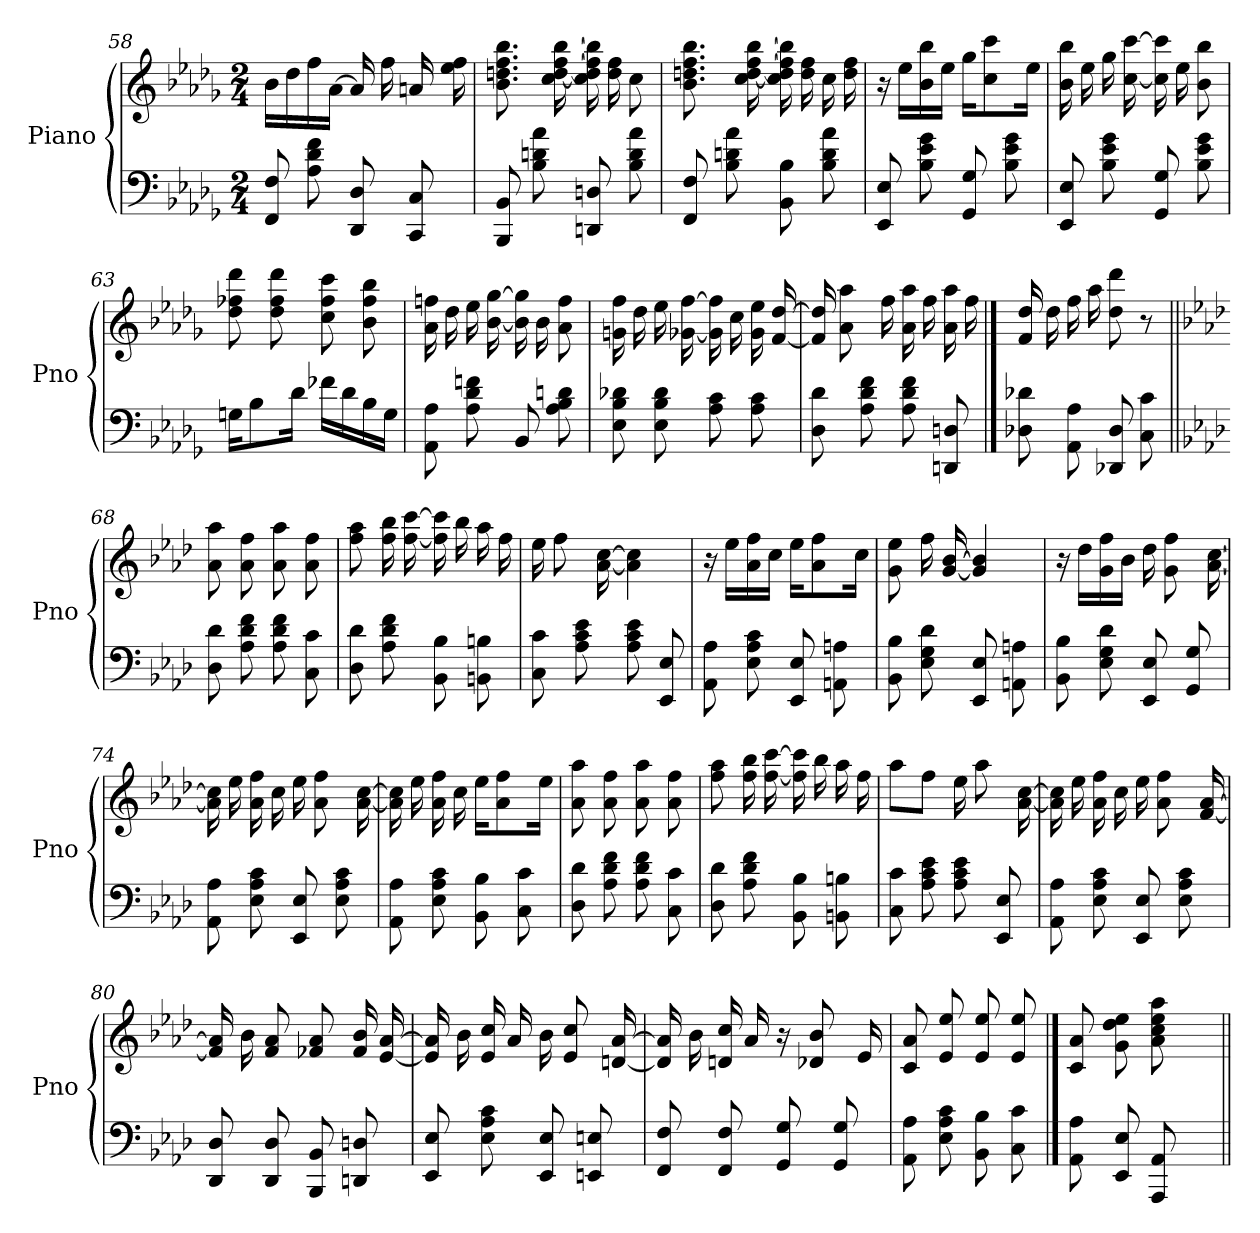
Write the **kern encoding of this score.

**kern	**kern
*part2	*part1
*staff2	*staff1
*I"Piano	*I"Piano
*I'Pno	*I'Pno
*clefF4	*clefG2
*k[b-e-a-d-g-]	*k[b-e-a-d-g-]
*M2/4	*M2/4
=58	=58
8FF/ 8F/	16b-\LL
.	16dd-\
8A-\ 8d-\ 8f\	16ff\
.	[16a-\JJ
8DD-/ 8D-/	16a-/]
.	16ff\
8CC/ 8C/	16an/
.	16ee-\ 16ff\
=59	=59
8BBB-/ 8BB-/	8.b-\ 8.ddn\ 8.ff\ 8.bb-\
8B-\ 8dn\ 8a-\	.
.	[16cc\ [16dd\ [16ff\ [16bb-\
8DDn/ 8Dn/	16cc\] 16dd\] 16ff\] 16bb-\]
.	16dd\ 16ff\
8B-\ 8d\ 8a-\	8cc\
!!LO:LB:g=z
=60	=60
8FF/ 8F/	8.b-\ 8.ddn\ 8.ff\ 8.bb-\
8B-\ 8dn\ 8a-\	.
.	[16cc\ [16dd\ [16ff\ [16bb-\
8BB-\ 8B-\	16cc\] 16dd\] 16ff\] 16bb-\]
.	16dd\ 16ff\
8B-\ 8d\ 8a-\	16cc\
.	16dd\ 16ff\
=61	=61
8EE-/ 8E-/	16r
.	16ee-\LL
8B-\ 8e-\ 8g-\	16b-\ 16bb-\
.	16ee-\JJ
8GG-/ 8G-/	16gg-\KL
.	8cc\ 8ccc\
8B-\ 8e-\ 8g-\	.
.	16ee-\Jk
=62	=62
8EE-/ 8E-/	16b-\ 16bb-\
.	16ee-\
8B-\ 8e-\ 8g-\	16gg-\
.	[16cc\ [16ccc\
8GG-/ 8G-/	16cc\] 16ccc\]
.	16ee-\
8B-\ 8e-\ 8g-\	8b-\ 8bb-\
=63	=63
16Gn\KL	8dd-\ 8ff-X\ 8ddd-\
8B-\	.
.	8dd-\ 8ff-\ 8ddd-\
16d-\Jk	.
16f-X\LL	8cc\ 8ff-\ 8ccc\
16d-\	.
16B-\	8b-\ 8ff-\ 8bb-\
16G\JJ	.
=64	=64
8AA-\ 8A-\	16a-\ 16ffn\
.	16dd-\
8A-\ 8d-\ 8fn\	16ee-\
.	[16b-\ [16gg-\
8BB-/	16b-\] 16gg-\]
.	16b-\
8A-\ 8B-\ 8dn\	8a-\ 8ff\
!!LO:LB:g=z
=65	=65
8E-\ 8B-\ 8d-X\	16gn\ 16ff\
.	16dd-\
8E-\ 8B-\ 8d-\	16ee-\
.	[16g-X\ [16ff\
8A-\ 8c\	16g-\] 16ff\]
.	16cc\
8A-\ 8c\	16g-\ 16ee-\
.	[16f/ [16dd-/
=66	=66
8D-\ 8d-\	16f/] 16dd-/]
.	8a-\ 8aa-\
8A-\ 8d-\ 8f\	.
.	16ff\
8A-\ 8d-\ 8f\	16a-\ 16aa-\
.	16ff\
8DDn/ 8Dn/	16a-\ 16aa-\
.	16ff\
==67	==67
8D-X\ 8d-X\	16f/ 16dd-/
.	16dd-\
8AA-\ 8A-\	16ff\
.	16aa-\
8DD-X/ 8D-/	8dd-\ 8ddd-\
8C\ 8c\	8r
=68||	=68||
*k[b-e-a-d-]	*k[b-e-a-d-]
8D-\ 8d-\	8a-\ 8aa-\
8A-\ 8d-\ 8f\	8a-\ 8ff\
8A-\ 8d-\ 8f\	8a-\ 8aa-\
8C\ 8c\	8a-\ 8ff\
=69	=69
8D-\ 8d-\	8ff\ 8aa-\
8A-\ 8d-\ 8f\	16ff\ 16bb-\
.	[16ff\ [16ccc\
8BB-\ 8B-\	16ff\] 16ccc\]
.	16bb-\
8BBn\ 8Bn\	16aa-\
.	16ff\
!!LO:LB:g=z
=70	=70
8C\ 8c\	16ee-\
.	8ff\
8A-\ 8c\ 8e-\	.
.	[16a-\ [16cc\
8A-\ 8c\ 8e-\	4a-\] 4cc\]
8EE-/ 8E-/	.
=71	=71
8AA-\ 8A-\	16r
.	16ee-\LL
8E-\ 8A-\ 8c\	16a-\ 16ff\
.	16cc\JJ
8EE-/ 8E-/	16ee-\KL
.	8a-\ 8ff\
8AAn\ 8An\	.
.	16cc\Jk
=72	=72
8BB-\ 8B-\	8g\ 8ee-\
8E-\ 8G\ 8d-\	16ff\
.	[16g/ [16b-/
8EE-/ 8E-/	4g/] 4b-/]
8AAn\ 8An\	.
=73	=73
8BB-\ 8B-\	16r
.	16dd-\LL
8E-\ 8G\ 8d-\	16g\ 16ff\
.	16b-\JJ
8EE-/ 8E-/	16dd-\
.	8g\ 8ff\
8GG/ 8G/	.
.	[16a-\ [16cc\
=74	=74
8AA-\ 8A-\	16a-\] 16cc\]
.	16ee-\
8E-\ 8A-\ 8c\	16a-\ 16ff\
.	16cc\
8EE-/ 8E-/	16ee-\
.	8a-\ 8ff\
8E-\ 8A-\ 8c\	.
.	[16a-\ [16cc\
=75	=75
8AA-\ 8A-\	16a-\] 16cc\]
.	16ee-\
8E-\ 8A-\ 8c\	16a-\ 16ff\
.	16cc\
8BB-\ 8B-\	16ee-\KL
.	8a-\ 8ff\
8C\ 8c\	.
.	16ee-\Jk
!!LO:LB:g=z
=76	=76
8D-\ 8d-\	8a-\ 8aa-\
8A-\ 8d-\ 8f\	8a-\ 8ff\
8A-\ 8d-\ 8f\	8a-\ 8aa-\
8C\ 8c\	8a-\ 8ff\
=77	=77
8D-\ 8d-\	8ff\ 8aa-\
8A-\ 8d-\ 8f\	16ff\ 16bb-\
.	[16ff\ [16ccc\
8BB-\ 8B-\	16ff\] 16ccc\]
.	16bb-\
8BBn\ 8Bn\	16aa-\
.	16ff\
=78	=78
8C\ 8c\	8aa-\L
8A-\ 8c\ 8e-\	8ff\J
8A-\ 8c\ 8e-\	16ee-\
.	8aa-\
8EE-/ 8E-/	.
.	[16a-\ [16cc\
=79	=79
8AA-\ 8A-\	16a-\] 16cc\]
.	16ee-\
8E-\ 8A-\ 8c\	16a-\ 16ff\
.	16cc\
8EE-/ 8E-/	16ee-\
.	8a-\ 8ff\
8E-\ 8A-\ 8c\	.
.	[16f/ [16a-/
=80	=80
8DD-/ 8D-/	16f/] 16a-/]
.	16b-\
8DD-/ 8D-/	8f/ 8a-/
8BBB-/ 8BB-/	8f-X/ 8a-/
8DDn/ 8Dn/	16f-/ 16b-/
.	[16e-/ [16a-/
!!LO:LB:g=z
=81	=81
8EE-/ 8E-/	16e-/] 16a-/]
.	16b-\
8E-\ 8A-\ 8c\	16e-/ 16cc/
.	16a-/
8EE-/ 8E-/	16b-\
.	8e-/ 8cc/
8EEn/ 8En/	.
.	[16dn/ [16a-/
=82	=82
8FF/ 8F/	16d/] 16a-/]
.	16b-\
8FF/ 8F/	16dn/ 16cc/
.	16a-/
8GG/ 8G/	16r
.	8d-X/ 8b-/
8GG/ 8G/	.
.	16e-/
=83	=83
8AA-\ 8A-\	8c/ 8a-/
8E-\ 8A-\ 8c\	8e-/ 8ee-/
8BB-\ 8B-\	8e-/ 8ee-/
8C\ 8c\	8e-/ 8ee-/
==84	==84
8AA-\ 8A-\	8c/ 8a-/
8EE-/ 8E-/	8g\ 8dd-\ 8ee-\
8AAA-/ 8AA-/	8a-\ 8cc\ 8ee-\ 8aa-\
8ryy	8ryy
=||	=||
*-	*-
